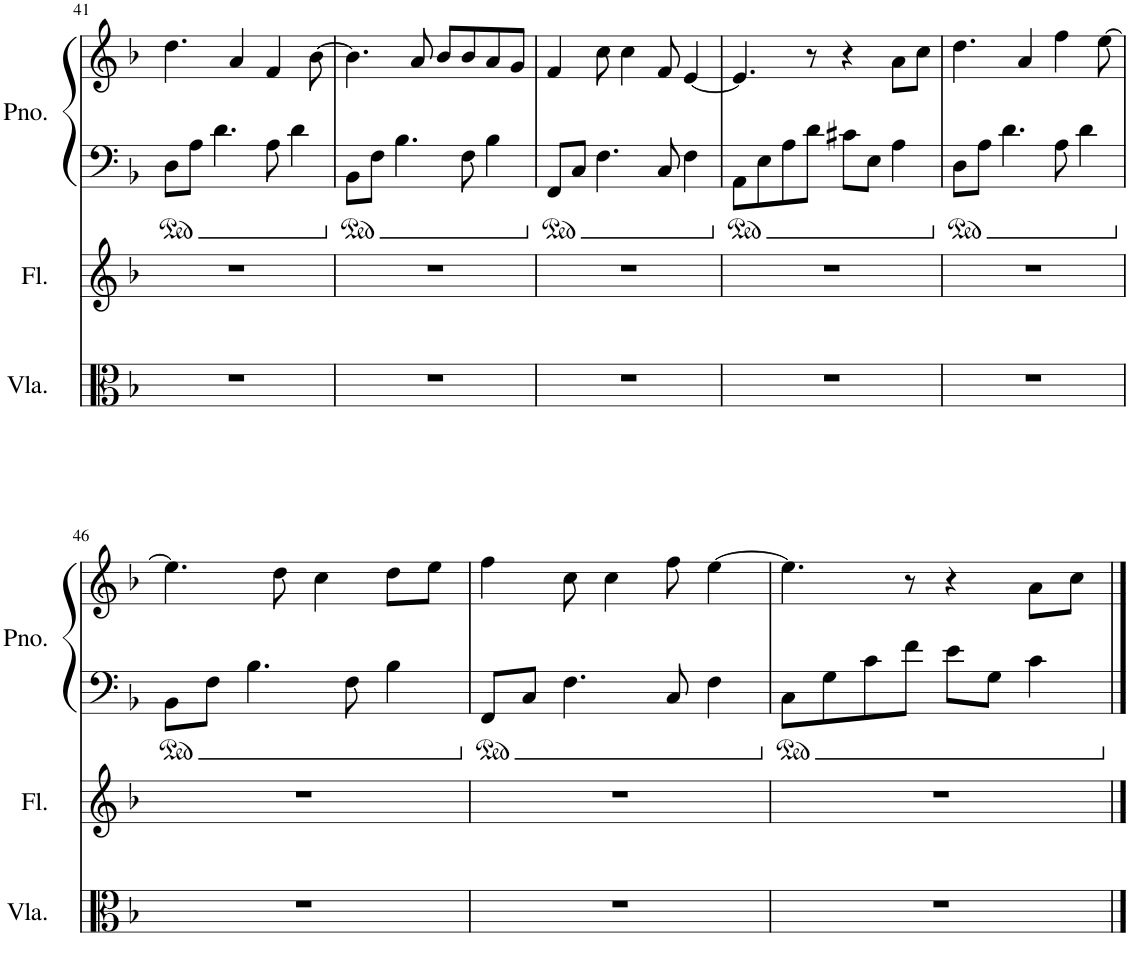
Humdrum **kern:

**kern	**kern	**kern	**kern
*part3	*part2	*part1	*part1
*staff4	*staff3	*staff2	*staff1
*I"Viola	*I"Flute	*I"Piano	*
*I'Vla.	*I'Fl.	*I'Pno.	*
!!LO:PB:g=z
*clefC3	*clefG2	*clefF4	*clefG2
*k[b-]	*k[b-]	*k[b-]	*k[b-]
*M4/4	*M4/4	*M4/4	*M4/4
=41	=41	=41	=41
1r	1r	8D\L	4.dd\
.	.	8A\J	.
.	.	4.d\	.
.	.	.	4a/
.	.	8A\	4f/
.	.	4d\	.
.	.	.	[8b-\
=42	=42	=42	=42
1r	1r	8BB-\L	4.b-\]
.	.	8F\J	.
.	.	4.B-\	.
.	.	.	8a/
.	.	.	8b-/L
.	.	8F\	8b-/
.	.	4B-\	8a/
.	.	.	8g/J
=43	=43	=43	=43
1r	1r	8FF/L	4f/
.	.	8C/J	.
.	.	4.F\	8cc\
.	.	.	4cc\
.	.	8C/	8f/
.	.	4F\	[4e/
=44	=44	=44	=44
1r	1r	8AA\L	4.e/]
.	.	8E\	.
.	.	8A\	.
.	.	8d\J	8r
.	.	8c#X\L	4r
.	.	8E\J	.
.	.	4A\	8a\L
.	.	.	8cc\J
=45	=45	=45	=45
1r	1r	8D\L	4.dd\
.	.	8A\J	.
.	.	4.d\	.
.	.	.	4a/
.	.	8A\	4ff\
.	.	4d\	.
.	.	.	[8ee\
!!LO:LB:g=z
=46	=46	=46	=46
1r	1r	8BB-\L	4.ee\]
.	.	8F\J	.
.	.	4.B-\	.
.	.	.	8dd\
.	.	.	4cc\
.	.	8F\	.
.	.	4B-\	8dd\L
.	.	.	8ee\J
=47	=47	=47	=47
1r	1r	8FF/L	4ff\
.	.	8C/J	.
.	.	4.F\	8cc\
.	.	.	4cc\
.	.	8C/	8ff\
.	.	4F\	[4ee\
=48	=48	=48	=48
1r	1r	8C\L	4.ee\]
.	.	8G\	.
.	.	8c\	.
.	.	8f\J	8r
.	.	8e\L	4r
.	.	8G\J	.
.	.	4c\	8a\L
.	.	.	8cc\J
==	==	==	==
*-	*-	*-	*-
